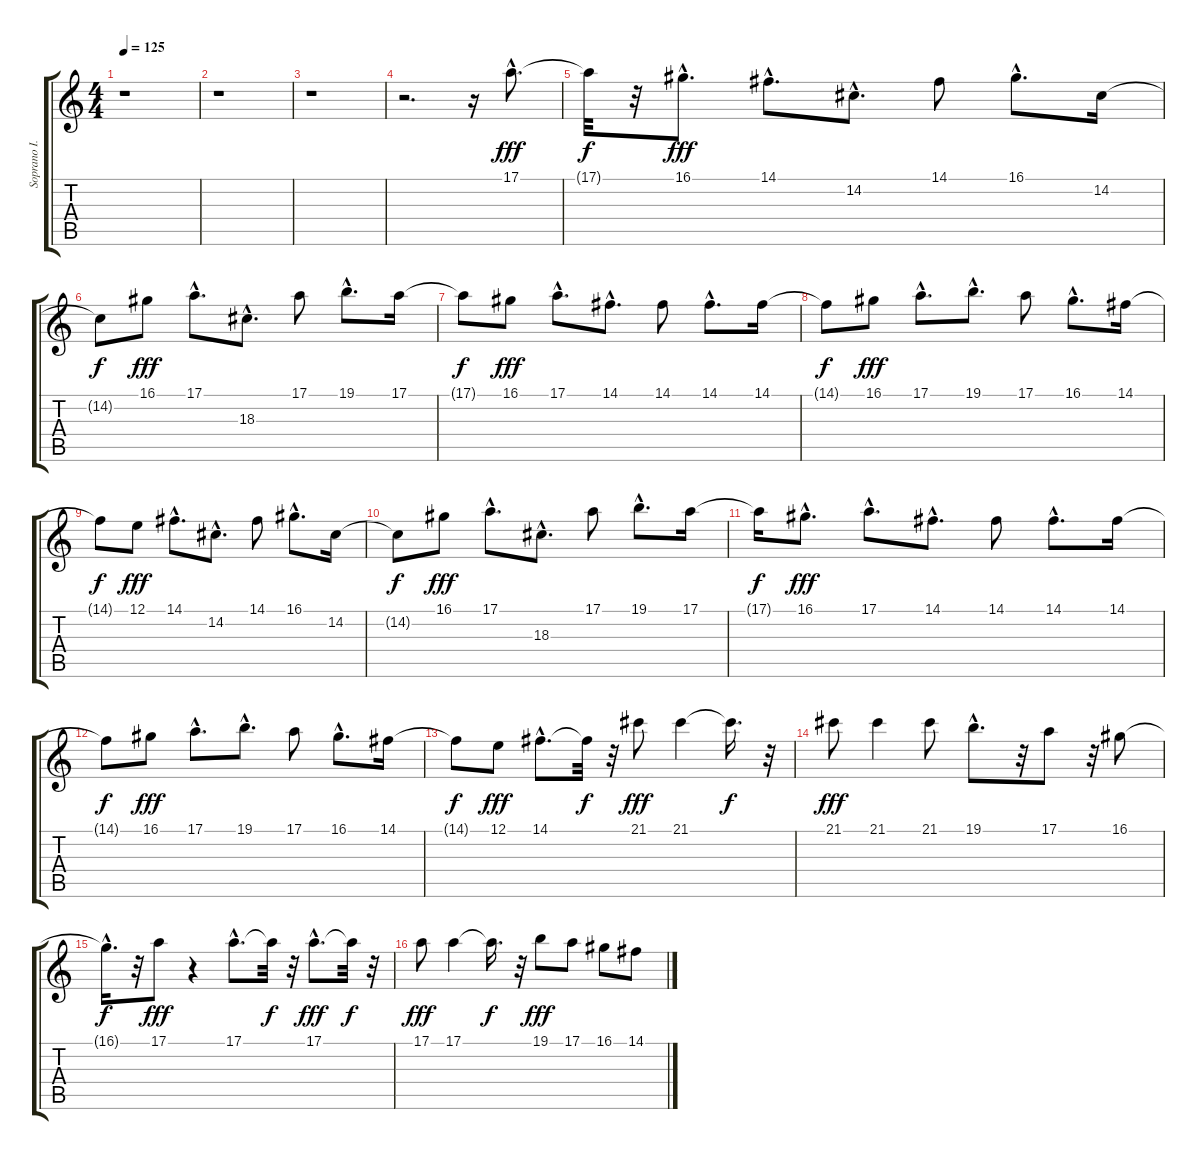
\track ("Soprano I." "Soprano I.") {instrument synthvoice}
\staff {score tabs}
\tuning (E4 B3 G3 D3 A2 E2) {hide}
\ts (4 4)
\tempo 125
\clef g2
\ks c
r.1{dy f} |
r.1 |
r.1 |
r.2{d} r.16 17.1{hac}.8{d dy fff} |
17.1{t}.32{dy f} r.32 16.1{hac}.8{d dy fff} 14.1{hac}.8{d} 14.2{hac}.8{d} 14.1.8 16.1{hac}.8{d} 14.2.16 |
14.2{t}.8{dy f} 16.1.8{dy fff} 17.1{hac}.8{d} 18.3{hac}.8{d} 17.1.8 19.1{hac}.8{d} 17.1.16 |
17.1{t}.8{dy f} 16.1.8{dy fff} 17.1{hac}.8{d} 14.1{hac}.8{d} 14.1.8 14.1{hac}.8{d} 14.1.16 |
14.1{t}.8{dy f} 16.1.8{dy fff} 17.1{hac}.8{d} 19.1{hac}.8{d} 17.1.8 16.1{hac}.8{d} 14.1.16 |
14.1{t}.8{dy f} 12.1.8{dy fff} 14.1{hac}.8{d} 14.2{hac}.8{d} 14.1.8 16.1{hac}.8{d} 14.2.16 |
14.2{t}.8{dy f} 16.1.8{dy fff} 17.1{hac}.8{d} 18.3{hac}.8{d} 17.1.8 19.1{hac}.8{d} 17.1.16 |
17.1{t}.16{dy f} 16.1{hac}.8{d dy fff} 17.1{hac}.8{d} 14.1{hac}.8{d} 14.1.8 14.1{hac}.8{d} 14.1.16 |
14.1{t}.8{dy f} 16.1.8{dy fff} 17.1{hac}.8{d} 19.1{hac}.8{d} 17.1.8 16.1{hac}.8{d} 14.1.16 |
14.1{t}.8{dy f} 12.1.8{dy fff} 14.1{hac}.8{d} 14.1{t}.32{dy f} r.32 21.1.8{dy fff} 21.1.4 21.1{t}.16{d dy f} r.32 |
21.1.8{dy fff} 21.1.4 21.1.8 19.1{hac}.8{d} r.32 17.1.8 r.32 16.1.8 |
16.1{hac t}.16{d dy f} r.32 17.1.8{dy fff} r.4 17.1{hac}.8{d} 17.1{t}.32{dy f} r.32 17.1{hac}.8{d dy fff} 17.1{t}.32{dy f} r.32 |
17.1.8{dy fff} 17.1.4 17.1{t}.16{d dy f} r.32 19.1.8{dy fff} 17.1.8 16.1.8 14.1.8
